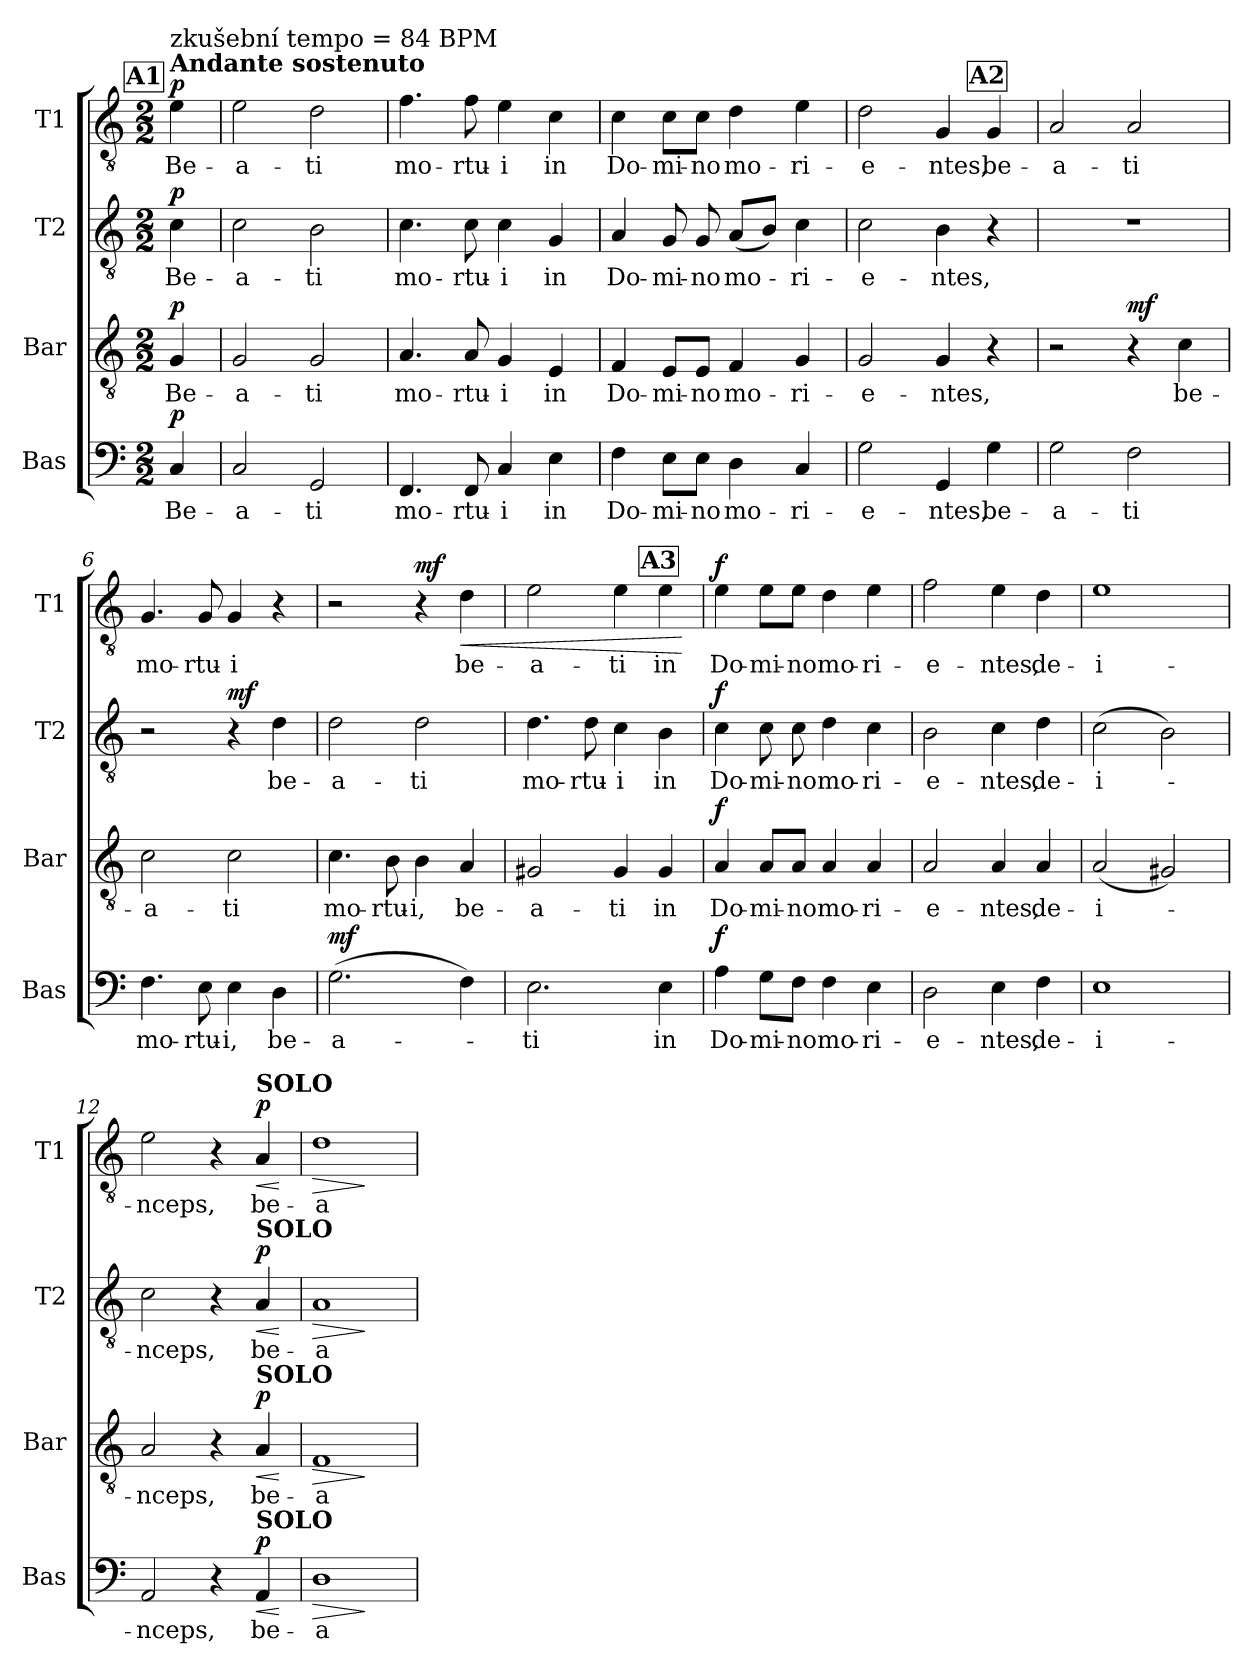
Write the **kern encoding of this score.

**kern	**text	**dynam	**kern	**text	**dynam	**kern	**text	**dynam	**kern	**text	**dynam
*part4	*part4	*part4	*part3	*part3	*part3	*part2	*part2	*part2	*part1	*part1	*part1
*staff4	*staff4	*staff4	*staff3	*staff3	*staff3	*staff2	*staff2	*staff2	*staff1	*staff1	*staff1
*I"Bas	*	*	*I"Bar	*	*	*I"T2	*	*	*I"T1	*	*
*I'Bas	*	*	*I'Bar	*	*	*I'T2	*	*	*I'T1	*	*
*clefF4	*	*	*clefGv2	*	*	*clefGv2	*	*	*clefGv2	*	*
*k[]	*	*	*k[]	*	*	*k[]	*	*	*k[]	*	*
*M2/2	*	*	*M2/2	*	*	*M2/2	*	*	*M2/2	*	*
*MM84	*	*	*MM84	*	*	*MM84	*	*	*MM84	*	*
!!LO:REH:place=s1:a:B:fs=14:t=A1
=	=	=	=	=	=	=	=	=	=	=	=
!	!	!	!	!	!	!	!	!	!LO:TX:a:B:t=Andante sostenuto	!	!
!	!	!	!	!	!	!	!	!	!LO:TX:a:t=zkušební tempo = 84 BPM	!	!
!	!	!LO:DY:a	!	!	!LO:DY:a	!	!	!LO:DY:a	!	!	!LO:DY:a
4C/	Be-	p	4G/	Be-	p	4c\	Be-	p	4e\	Be-	p
=1	=1	=1	=1	=1	=1	=1	=1	=1	=1	=1	=1
2C/	-a-	.	2G/	-a-	.	2c\	-a-	.	2e\	-a-	.
2GG/	-ti	.	2G/	-ti	.	2B\	-ti	.	2d\	-ti	.
=2	=2	=2	=2	=2	=2	=2	=2	=2	=2	=2	=2
4.FF/	mo-	.	4.A/	mo-	.	4.c\	mo-	.	4.f\	mo-	.
8FF/	-rtu-	.	8A/	-rtu-	.	8c\	-rtu-	.	8f\	-rtu-	.
4C/	-i	.	4G/	-i	.	4c\	-i	.	4e\	-i	.
4E\	in	.	4E/	in	.	4G/	in	.	4c\	in	.
=3	=3	=3	=3	=3	=3	=3	=3	=3	=3	=3	=3
4F\	Do-	.	4F/	Do-	.	4A/	Do-	.	4c\	Do-	.
8E\L	-mi-	.	8E/L	-mi-	.	8G/	-mi-	.	8c\L	-mi-	.
8E\J	-no	.	8E/J	-no	.	8G/	-no	.	8c\J	-no	.
4D\	mo-	.	4F/	mo-	.	(8A/L	-mo-	.	4d\	mo-	.
.	.	.	.	.	.	8B/J)	.	.	.	.	.
4C/	-ri-	.	4G/	-ri-	.	4c\	-ri-	.	4e\	-ri-	.
!!LO:REH:place=s1:a:B:fs=14:t=A2:qo=3
=4	=4	=4	=4	=4	=4	=4	=4	=4	=4	=4	=4
2G\	-e-	.	2G/	-e-	.	2c\	-e-	.	2d\	-e-	.
4GG/	-ntes,	.	4G/	-ntes,	.	4B\	-ntes,	.	4G/	-ntes,	.
4G\	be-	.	4r	.	.	4r	.	.	4G/	be-	.
=5	=5	=5	=5	=5	=5	=5	=5	=5	=5	=5	=5
2G\	-a-	.	2r	.	.	1r	.	.	2A/	-a-	.
!	!	!	!	!	!LO:DY:a	!	!	!	!	!	!
2F\	-ti	.	4r	.	mf	.	.	.	2A/	-ti	.
.	.	.	4c\	be-	.	.	.	.	.	.	.
=6	=6	=6	=6	=6	=6	=6	=6	=6	=6	=6	=6
4.F\	mo-	.	2c\	-a-	.	2r	.	.	4.G/	mo-	.
8E\	-rtu-	.	.	.	.	.	.	.	8G/	-rtu-	.
!	!	!	!	!	!	!	!	!LO:DY:a	!	!	!
4E\	-i,	.	2c\	-ti	.	4r	.	mf	4G/	-i	.
4D\	be-	.	.	.	.	4d\	be-	.	4r	.	.
=7	=7	=7	=7	=7	=7	=7	=7	=7	=7	=7	=7
!	!	!LO:DY:a	!	!	!	!	!	!	!	!	!
(2.G\	-a-	mf	4.c\	mo-	.	2d\	-a-	.	2r	.	.
.	.	.	8B\	-rtu-	.	.	.	.	.	.	.
!	!	!	!	!	!	!	!	!	!	!	!LO:DY:a
.	.	.	4B\	-i,	.	2d\	-ti	.	4r	.	mf
!	!	!	!	!	!	!	!	!	!	!	!LO:HP:b
4F\)	.	.	4A/	be-	.	.	.	.	4d\	be-	<
!!LO:LB:g=z
!!LO:REH:place=s1:a:B:fs=14:t=A3:qo=3
=8	=8	=8	=8	=8	=8	=8	=8	=8	=8	=8	=8
2.E\	-ti	.	2G#X/	-a-	.	4.d\	mo-	.	2e\	-a-	.
.	.	.	.	.	.	8d\	-rtu-	.	.	.	.
.	.	.	4G#/	-ti	.	4c\	-i	.	4e\	-ti	.
4E\	in	.	4G#/	in	.	4B\	in	.	4e\	in	.
.	.	.	.	.	.	.	.	.	.	.	[
=9	=9	=9	=9	=9	=9	=9	=9	=9	=9	=9	=9
!	!	!LO:DY:a	!	!	!LO:DY:a	!	!	!LO:DY:a	!	!	!LO:DY:a
4A\	Do-	f	4A/	Do-	f	4c\	Do-	f	4e\	Do-	f
8G\L	-mi-	.	8A/L	-mi-	.	8c\	-mi-	.	8e\L	-mi-	.
8F\J	-no	.	8A/J	-no	.	8c\	-no	.	8e\J	-no	.
4F\	mo-	.	4A/	mo-	.	4d\	mo-	.	4d\	mo-	.
4E\	-ri-	.	4A/	-ri-	.	4c\	-ri-	.	4e\	-ri-	.
=10	=10	=10	=10	=10	=10	=10	=10	=10	=10	=10	=10
2D\	-e-	.	2A/	-e-	.	2B\	-e-	.	2f\	-e-	.
4E\	-ntes,	.	4A/	-ntes,	.	4c\	-ntes,	.	4e\	-ntes,	.
4F\	de-	.	4A/	de-	.	4d\	de-	.	4d\	de-	.
=11	=11	=11	=11	=11	=11	=11	=11	=11	=11	=11	=11
1E	-i-	.	(2A/	-i-	.	(2c\	-i-	.	1e	-i-	.
.	.	.	2G#X/)	.	.	2B\)	.	.	.	.	.
=12	=12	=12	=12	=12	=12	=12	=12	=12	=12	=12	=12
2AA/	-nceps,	.	2A/	-nceps,	.	2c\	-nceps,	.	2e\	-nceps,	.
4r	.	.	4r	.	.	4r	.	.	4r	.	.
!	!	!	!	!	!	!	!	!	!LO:TX:a:B:t=SOLO	!	!
!	!	!	!	!	!	!LO:TX:a:B:t=SOLO	!	!	!	!	!
!	!	!	!LO:TX:a:B:t=SOLO	!	!	!	!	!	!	!	!
!LO:TX:a:B:t=SOLO	!	!	!	!	!	!	!	!	!	!	!
!	!	!LO:HP:b	!	!	!LO:HP:b	!	!	!LO:HP:b	!	!	!LO:HP:b
!	!	!LO:DY:n=1:a	!	!	!LO:DY:n=1:a	!	!	!LO:DY:n=1:a	!	!	!LO:DY:n=1:a
4AA/	be-	< p	4A/	be-	< p	4A/	be-	< p	4A/	be-	< p
.	.	[	.	.	[	.	.	[	.	.	[
=13	=13	=13	=13	=13	=13	=13	=13	=13	=13	=13	=13
!	!	!LO:HP:b	!	!	!LO:HP:b	!	!	!LO:HP:b	!	!	!LO:HP:b
1D	-a-	>	1F	-a-	>	1A	-a-	>	1d	-a-	>
.	.	]	.	.	]	.	.	]	.	.	]
=	=	=	=	=	=	=	=	=	=	=	=
*-	*-	*-	*-	*-	*-	*-	*-	*-	*-	*-	*-
